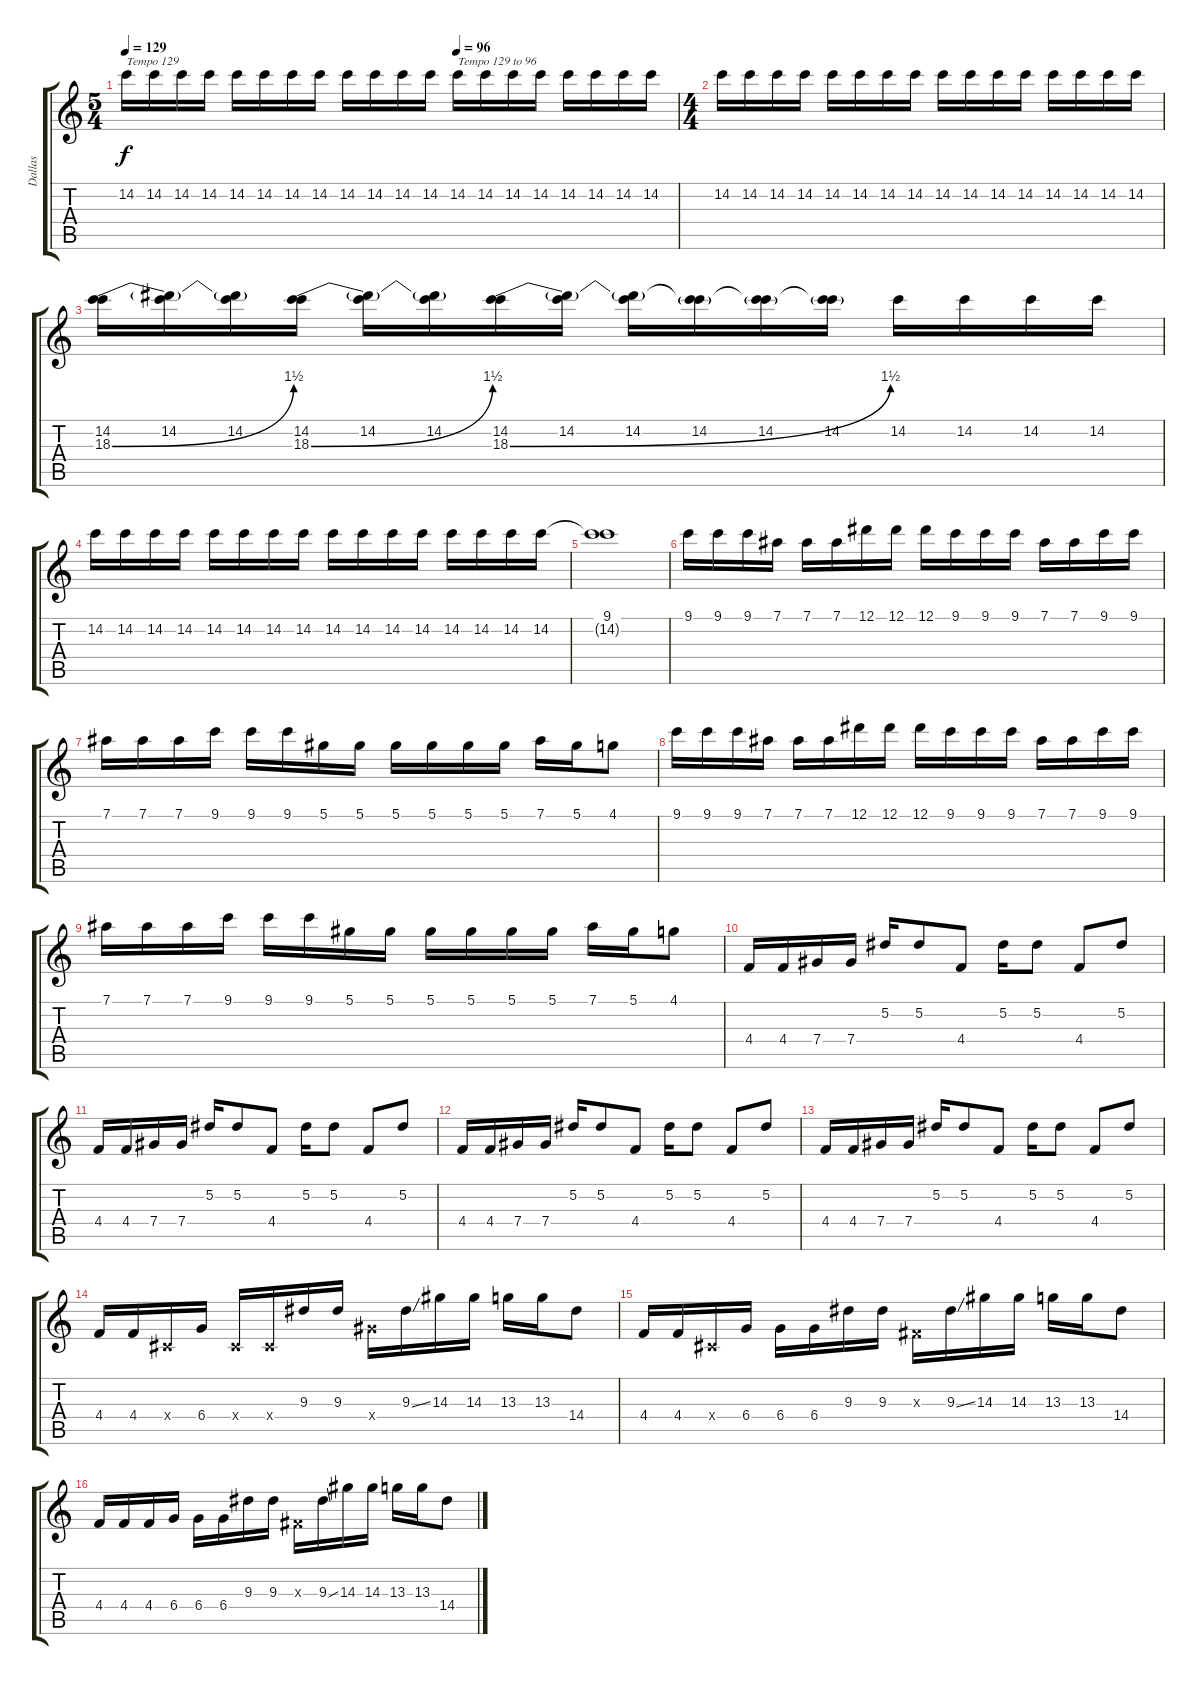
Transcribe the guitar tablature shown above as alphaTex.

\track ("Dallas" "Dallas") {instrument distortionguitar}
\staff {score tabs}
\tuning (Eb4 Bb3 Gb3 Db3 Ab2 Db2) {hide}
\ts (5 4)
\tempo 129
\tempo (96 0.6)
\clef g2
\ks c
14.2.16{txt "Tempo 129" dy f} 14.2.16 14.2.16 14.2.16 14.2.16 14.2.16 14.2.16 14.2.16 14.2.16 14.2.16 14.2.16 14.2.16 14.2.16{txt "Tempo 129 to 96"} 14.2.16 14.2.16 14.2.16 14.2.16 14.2.16 14.2.16 14.2.16 |
\ts (4 4)
14.2.16 14.2.16 14.2.16 14.2.16 14.2.16 14.2.16 14.2.16 14.2.16 14.2.16 14.2.16 14.2.16 14.2.16 14.2.16 14.2.16 14.2.16 14.2.16 |
(14.2 18.3{be (bend 0 0 60 6)}).16 (14.2 18.3{t}).16 (14.2 18.3{t}).16 (14.2 18.3{be (bend 0 0 60 6)}).16 (14.2 18.3{t}).16 (14.2 18.3{t}).16 (14.2 18.3{be (bend 0 0 60 6)}).16 (14.2 18.3{t}).16 (14.2 18.3{t}).16 (14.2 18.3{t}).16 (14.2 18.3{t}).16 (14.2 18.3{t}).16 14.2.16 14.2.16 14.2.16 14.2.16 |
14.2.16 14.2.16 14.2.16 14.2.16 14.2.16 14.2.16 14.2.16 14.2.16 14.2.16 14.2.16 14.2.16 14.2.16 14.2.16 14.2.16 14.2.16 14.2.16 |
(9.1 14.2{t}).1 |
9.1.16 9.1.16 9.1.16 7.1.16 7.1.16 7.1.16 12.1.16 12.1.16 12.1.16 9.1.16 9.1.16 9.1.16 7.1.16 7.1.16 9.1.16 9.1.16 |
7.1.16 7.1.16 7.1.16 9.1.16 9.1.16 9.1.16 5.1.16 5.1.16 5.1.16 5.1.16 5.1.16 5.1.16 7.1.16 5.1.16 4.1.8 |
9.1.16 9.1.16 9.1.16 7.1.16 7.1.16 7.1.16 12.1.16 12.1.16 12.1.16 9.1.16 9.1.16 9.1.16 7.1.16 7.1.16 9.1.16 9.1.16 |
7.1.16 7.1.16 7.1.16 9.1.16 9.1.16 9.1.16 5.1.16 5.1.16 5.1.16 5.1.16 5.1.16 5.1.16 7.1.16 5.1.16 4.1.8 |
4.4.16 4.4.16 7.4.16 7.4.16 5.2.16 5.2.8 4.4.8 5.2.16 5.2.8 4.4.8 5.2.8 |
4.4.16 4.4.16 7.4.16 7.4.16 5.2.16 5.2.8 4.4.8 5.2.16 5.2.8 4.4.8 5.2.8 |
4.4.16 4.4.16 7.4.16 7.4.16 5.2.16 5.2.8 4.4.8 5.2.16 5.2.8 4.4.8 5.2.8 |
4.4.16 4.4.16 7.4.16 7.4.16 5.2.16 5.2.8 4.4.8 5.2.16 5.2.8 4.4.8 5.2.8 |
4.4.16 4.4.16 0.4{x}.16 6.4.16 0.4{x}.16 0.4{x}.16 9.3.16 9.3.16 7.4{x}.16 9.3{ss}.16 14.3.16 14.3.16 13.3.16 13.3.16 14.4.8 |
4.4.16 4.4.16 0.4{x}.16 6.4.16 6.4.16 6.4.16 9.3.16 9.3.16 0.3{x}.16 9.3{ss}.16 14.3.16 14.3.16 13.3.16 13.3.16 14.4.8 |
4.4.16 4.4.16 4.4.16 6.4.16 6.4.16 6.4.16 9.3.16 9.3.16 0.3{x}.16 9.3{ss}.16 14.3.16 14.3.16 13.3.16 13.3.16 14.4.8
